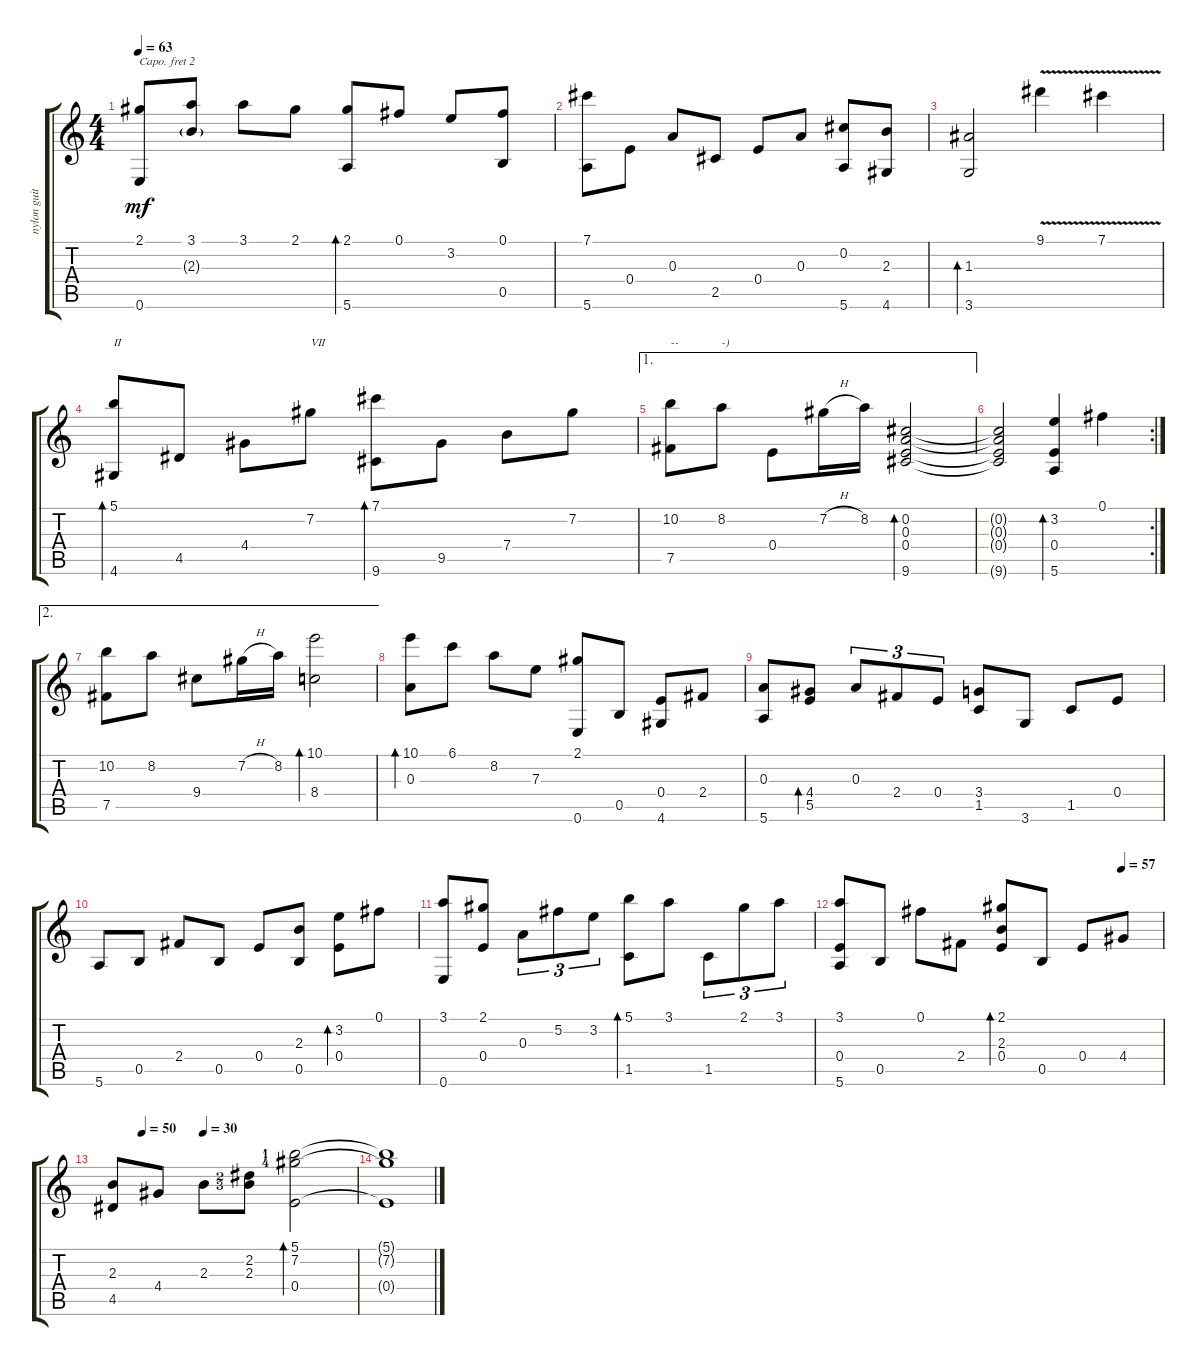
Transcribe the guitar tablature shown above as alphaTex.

\track ("nylon guitar" "nylon guit") {instrument acousticguitarnylon}
\staff {score tabs}
\capo 2
\tuning (E4 B3 G3 D3 A2 D2) {hide}
\ts (4 4)
\tempo 63
\clef g2
\ks c
(2.1 0.6).8{dy mf} (3.1 2.3{g}).8 3.1.8 2.1.8 (2.1 5.6).8{bd 60} 0.1.8 3.2.8 (0.1 0.5).8 |
(7.1 5.6).8 0.4.8 0.3.8 2.5.8 0.4.8 0.3.8 (0.2 5.6).8 (2.3 4.6).8 |
(1.3 3.6).2{bd 60} 9.1{v}.4 7.1{v}.4 |
(5.1 4.6).8{bd 60 txt "II"} 4.5.8 4.4.8 7.2.8{txt "VII"} (7.1 9.6).8{bd 60} 9.5.8 7.4.8 7.2.8 |
\ae 1
(10.2 7.5).8{txt "--"} 8.2.8{txt "-)"} 0.4.8 7.2{h}.16 8.2.16 (0.2 0.3 0.4 9.6).2{bd 60} |
\rc 2
(0.2{t} 0.3{t} 0.4{t} 9.6{t}).2 (3.2 0.4 5.6).4{bd 60} 0.1.4 |
\ae 2
(10.2 7.5).8 8.2.8 9.4.8 7.2{h}.16 8.2.16 (10.1 8.4).2{bd 60} |
(10.1 0.3).8{bd 60} 6.1.8 8.2.8 7.3.8 (2.1 0.6).8 0.5.8 (0.4 4.6).8 2.4.8 |
(0.3 5.6).8 (4.4 5.5).8{bd 60} 0.3.8{tu (3 2)} 2.4.8{tu (3 2)} 0.4.8{tu (3 2)} (3.4 1.5).8 3.6.8 1.5.8 0.4.8 |
5.6.8 0.5.8 2.4.8 0.5.8 0.4.8 (2.3 0.5).8 (3.2 0.4).8{bd 60} 0.1.8 |
(3.1 0.6).8 (2.1 0.4).8 0.3.8{tu (3 2)} 5.2.8{tu (3 2)} 3.2.8{tu (3 2)} (5.1 1.5).8{bd 60} 3.1.8 1.5.8{tu (3 2)} 2.1.8{tu (3 2)} 3.1.8{tu (3 2)} |
\tempo (57 0.875)
(3.1 0.4 5.6).8 0.5.8 0.1.8 2.4.8 (2.1 2.3 0.4).8{bd 60} 0.5.8 0.4.8 4.4.8 |
\tempo (50 0.125)
\tempo (30 0.375)
(2.3 4.5).8 4.4.8 2.3.8 (2.2{lf 3} 2.3{lf 4}).8 (5.1{lf 2} 7.2{lf 5} 0.4).2{bd 240} |
(5.1{t} 7.2{t} 0.4{t}).1
